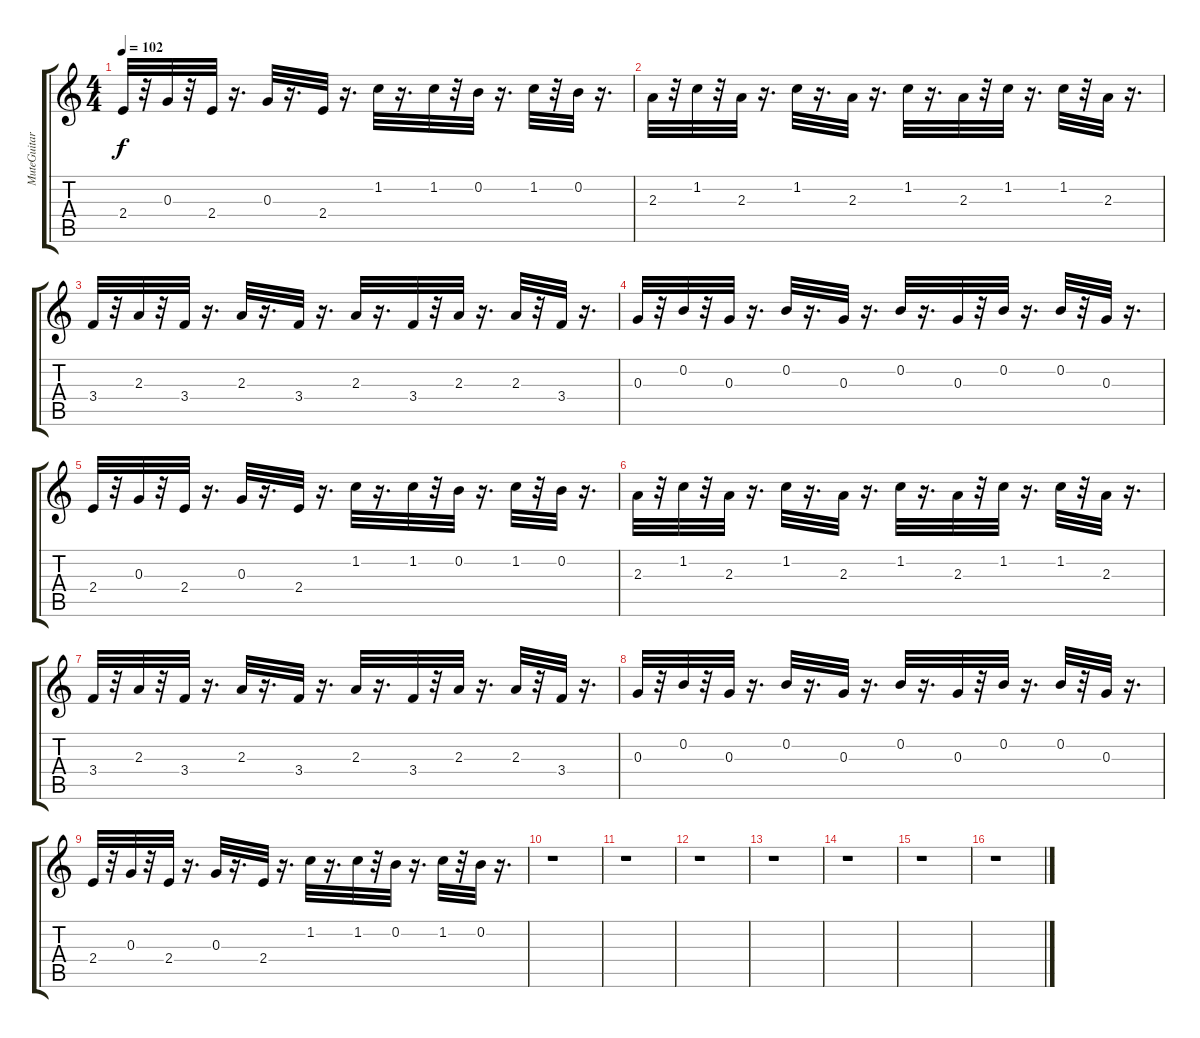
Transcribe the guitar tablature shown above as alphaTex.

\track ("MuteGuitar" "MuteGuitar") {instrument electricguitarmuted}
\staff {score tabs}
\tuning (E4 B3 G3 D3 A2 E2) {hide}
\ts (4 4)
\tempo 102
\clef g2
\ks c
2.4.32{dy f} r.32 0.3.32 r.32 2.4.32 r.16{d} 0.3.32 r.16{d} 2.4.32 r.16{d} 1.2.32 r.16{d} 1.2.32 r.32 0.2.32 r.16{d} 1.2.32 r.32 0.2.32 r.16{d} |
2.3.32 r.32 1.2.32 r.32 2.3.32 r.16{d} 1.2.32 r.16{d} 2.3.32 r.16{d} 1.2.32 r.16{d} 2.3.32 r.32 1.2.32 r.16{d} 1.2.32 r.32 2.3.32 r.16{d} |
3.4.32 r.32 2.3.32 r.32 3.4.32 r.16{d} 2.3.32 r.16{d} 3.4.32 r.16{d} 2.3.32 r.16{d} 3.4.32 r.32 2.3.32 r.16{d} 2.3.32 r.32 3.4.32 r.16{d} |
0.3.32 r.32 0.2.32 r.32 0.3.32 r.16{d} 0.2.32 r.16{d} 0.3.32 r.16{d} 0.2.32 r.16{d} 0.3.32 r.32 0.2.32 r.16{d} 0.2.32 r.32 0.3.32 r.16{d} |
2.4.32 r.32 0.3.32 r.32 2.4.32 r.16{d} 0.3.32 r.16{d} 2.4.32 r.16{d} 1.2.32 r.16{d} 1.2.32 r.32 0.2.32 r.16{d} 1.2.32 r.32 0.2.32 r.16{d} |
2.3.32 r.32 1.2.32 r.32 2.3.32 r.16{d} 1.2.32 r.16{d} 2.3.32 r.16{d} 1.2.32 r.16{d} 2.3.32 r.32 1.2.32 r.16{d} 1.2.32 r.32 2.3.32 r.16{d} |
3.4.32 r.32 2.3.32 r.32 3.4.32 r.16{d} 2.3.32 r.16{d} 3.4.32 r.16{d} 2.3.32 r.16{d} 3.4.32 r.32 2.3.32 r.16{d} 2.3.32 r.32 3.4.32 r.16{d} |
0.3.32 r.32 0.2.32 r.32 0.3.32 r.16{d} 0.2.32 r.16{d} 0.3.32 r.16{d} 0.2.32 r.16{d} 0.3.32 r.32 0.2.32 r.16{d} 0.2.32 r.32 0.3.32 r.16{d} |
2.4.32 r.32 0.3.32 r.32 2.4.32 r.16{d} 0.3.32 r.16{d} 2.4.32 r.16{d} 1.2.32 r.16{d} 1.2.32 r.32 0.2.32 r.16{d} 1.2.32 r.32 0.2.32 r.16{d} |
r.1 |
r.1 |
r.1 |
r.1 |
r.1 |
r.1 |
r.1
